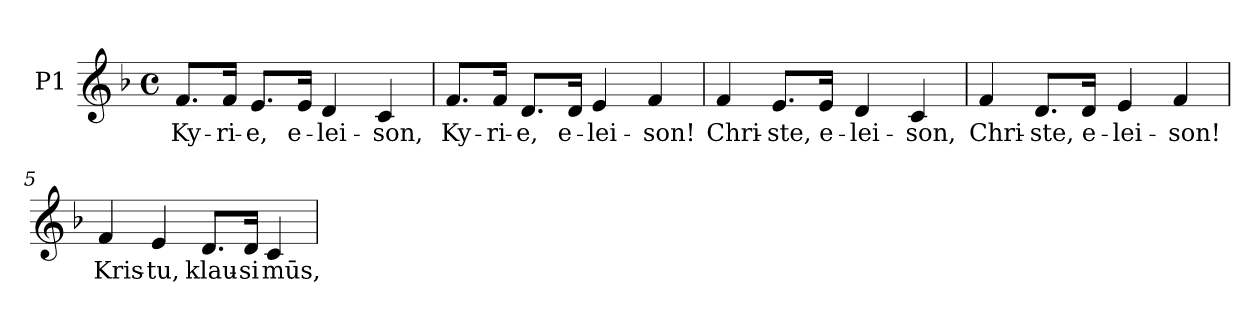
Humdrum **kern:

**kern	**text
*part1	*part1
*staff1	*staff1
*I"P1	*
!!LO:PB:g=z
*clefG2	*
*k[b-]	*
*F:	*
*M4/4	*
*met(c)	*
=1	=1
!	!LO:LY:b:color=#000000
8.fi/L	Ky-
!	!LO:LY:b:color=#000000
16fi/Jk	-ri-
!	!LO:LY:b:color=#000000
8.ei/L	-e,
!	!LO:LY:b:color=#000000
16ei/Jk	e-
!	!LO:LY:b:color=#000000
4di/	-lei-
!	!LO:LY:b:color=#000000
4ci/	-son,
=2	=2
!	!LO:LY:b:color=#000000
8.fi/L	Ky-
!	!LO:LY:b:color=#000000
16fi/Jk	-ri-
!	!LO:LY:b:color=#000000
8.di/L	-e,
!	!LO:LY:b:color=#000000
16di/Jk	e-
!	!LO:LY:b:color=#000000
4ei/	-lei-
!	!LO:LY:b:color=#000000
4fi/	-son!
=3	=3
!	!LO:LY:b:color=#000000
4fi/	Chri-
!	!LO:LY:b:color=#000000
8.ei/L	-ste,
!	!LO:LY:b:color=#000000
16ei/Jk	e-
!	!LO:LY:b:color=#000000
4di/	-lei-
!	!LO:LY:b:color=#000000
4ci/	-son,
=4	=4
!	!LO:LY:b:color=#000000
4fi/	Chri-
!	!LO:LY:b:color=#000000
8.di/L	-ste,
!	!LO:LY:b:color=#000000
16di/Jk	e-
!	!LO:LY:b:color=#000000
4ei/	-lei-
!	!LO:LY:b:color=#000000
4fi/	-son!
!!LO:LB:g=z
=5	=5
!	!LO:LY:b:color=#000000
4fi/	Kris-
!	!LO:LY:b:color=#000000
4ei/	-tu,
!	!LO:LY:b:color=#000000
8.di/L	klau-
!	!LO:LY:b:color=#000000
16di/Jk	-si
!	!LO:LY:b:color=#000000
4ci/	mūs,
=	=
*-	*-
